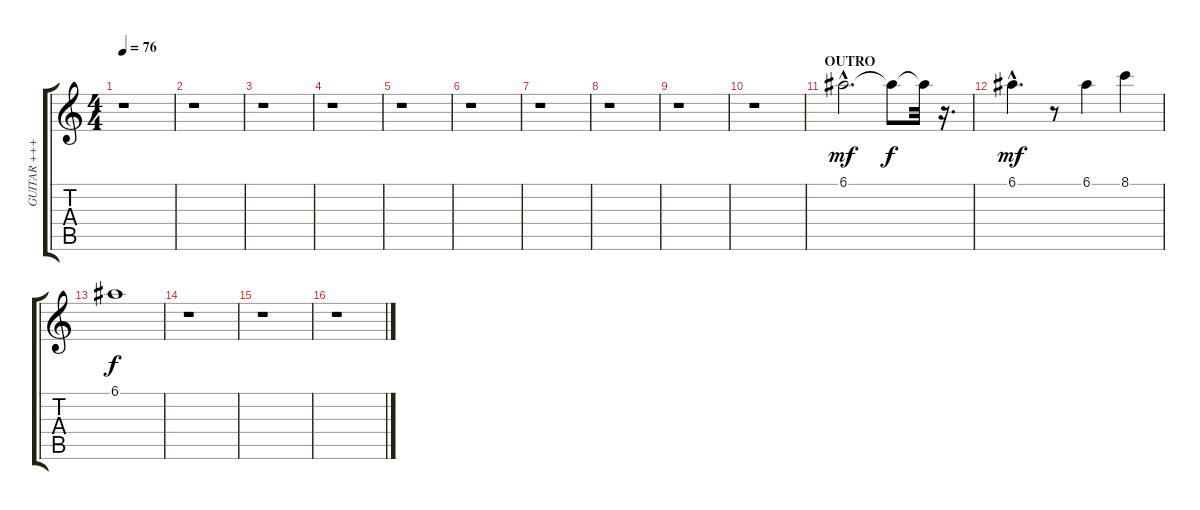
\track ("GUITAR +++" "GUITAR +++") {instrument electricguitarclean}
\staff {score tabs}
\tuning (E4 B3 G3 D3 A2 E2) {hide}
\ts (4 4)
\tempo 76
\clef g2
\ks c
r.1{dy f} |
r.1 |
r.1 |
r.1 |
r.1 |
r.1 |
r.1 |
r.1 |
r.1 |
r.1 |
\section ("" "OUTRO")
6.1{hac}.2{d dy mf} 6.1{t}.8{dy f} 6.1{t}.32 r.16{d} |
6.1{hac}.4{d dy mf} r.8 6.1.4 8.1.4 |
6.1.1{dy f} |
r.1 |
r.1 |
r.1
